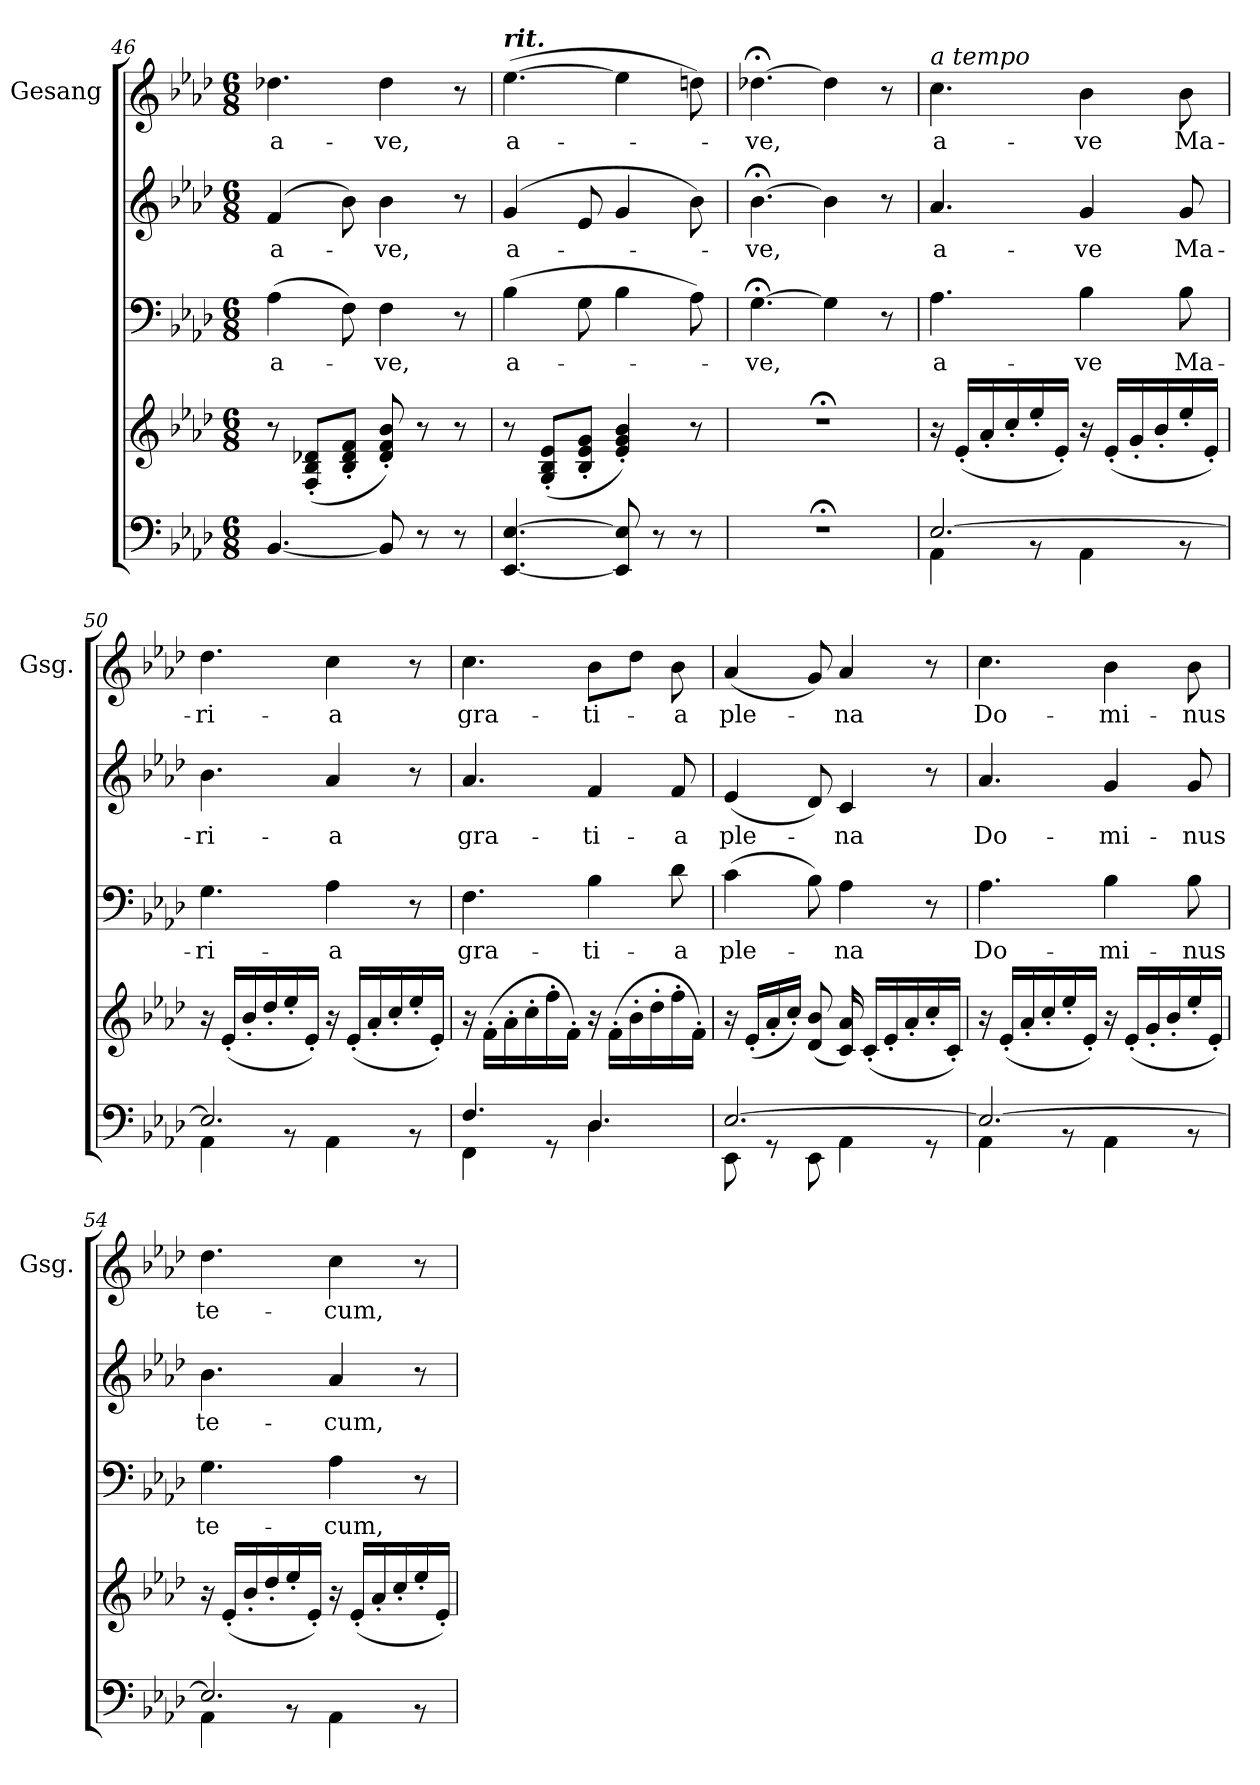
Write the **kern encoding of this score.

**kern	**kern	**kern	**text	**kern	**text	**kern	**text
*part4	*part4	*part3	*part3	*part2	*part2	*part1	*part1
*staff5	*staff4	*staff3	*staff3	*staff2	*staff2	*staff1	*staff1
*	*	*	*	*	*	*I"Gesang	*
*	*	*	*	*	*	*I'Gsg.	*
!!LO:LB:g=z
*clefF4	*clefG2	*clefF4	*	*clefG2	*	*clefG2	*
*k[b-e-a-d-]	*k[b-e-a-d-]	*k[b-e-a-d-]	*	*k[b-e-a-d-]	*	*k[b-e-a-d-]	*
*A-:	*A-:	*A-:	*	*A-:	*	*A-:	*
*M6/8	*M6/8	*M6/8	*	*M6/8	*	*M6/8	*
=46	=46	=46	=46	=46	=46	=46	=46
!	!	!	!LO:LY:b	!	!LO:LY:b	!	!LO:LY:b
[4.BB-/	8r	(>4A-\	a-	(4f/	a-	4.dd-X\	a-
.	(<8F/'< 8B-/'< 8d-X/'<L	.	.	.	.	.	.
.	8B-/'< 8d-/'< 8f/'<J	8F\)	.	8b-\)	.	.	.
!	!	!	!LO:LY:b	!	!LO:LY:b	!	!LO:LY:b
8BB-/]	8d-/'< 8f/'< 8b-/'<)	4F\	-ve,	4b-\	-ve,	4dd-\	-ve,
8r	8r	.	.	.	.	.	.
8r	8r	8r	.	8r	.	8r	.
=47	=47	=47	=47	=47	=47	=47	=47
!	!	!	!	!	!	!LO:TX:a:Bi:t=rit.	!
!	!	!	!LO:LY:b	!	!LO:LY:b	!	!LO:LY:b
[4.EE-/ [4.E-/	8r	(>4B-\	a-	(4g/	a-	(>[4.ee-\	a-
.	(<8G/'< 8B-/'< 8e-/'<L	.	.	.	.	.	.
.	8B-/'< 8e-/'< 8g/'<J	8G\	.	8e-/	.	.	.
8EE-/] 8E-/]	4e-/'< 4g/'< 4b-/'<)	4B-\	.	4g/	.	4ee-\]	.
8r	.	.	.	.	.	.	.
8r	8r	8A-\)	.	8b-\)	.	8ddn\)	.
=48	=48	=48	=48	=48	=48	=48	=48
!LO:N:vis=1	!LO:N:vis=1	!	!LO:LY:b	!	!LO:LY:b	!	!LO:LY:b
2.r;<	2.r;<	[4.G;<\	-ve,	[4.b-;<\	-ve,	[4.dd-X;<\	-ve,
.	.	4G\]	.	4b-\]	.	4dd-\]	.
.	.	8r	.	8r	.	8r	.
=49	=49	=49	=49	=49	=49	=49	=49
*^	*	*	*	*	*	*	*
!	!	!	!	!	!	!	!LO:TX:a:i:t=a tempo	!
!	!	!	!	!LO:LY:b	!	!LO:LY:b	!	!LO:LY:b
[>2.E-/	4AA-\	16r	4.A-\	a-	4.a-/	a-	4.cc\	a-
.	.	(<16e-'</LL	.	.	.	.	.	.
.	.	16a-'</	.	.	.	.	.	.
.	.	16cc'</	.	.	.	.	.	.
.	8rAA	16ee-'</	.	.	.	.	.	.
.	.	16e-'</JJ)	.	.	.	.	.	.
!	!	!	!	!LO:LY:b	!	!LO:LY:b	!	!LO:LY:b
.	4AA-\	16r	4B-\	-ve	4g/	-ve	4b-\	-ve
.	.	(<16e-'</LL	.	.	.	.	.	.
.	.	16g'</	.	.	.	.	.	.
.	.	16b-'</	.	.	.	.	.	.
!	!	!	!	!LO:LY:b	!	!LO:LY:b	!	!LO:LY:b
.	8rAA	16ee-'</	8B-\	Ma-	8g/	Ma-	8b-\	Ma-
.	.	16e-'</JJ)	.	.	.	.	.	.
=50	=50	=50	=50	=50	=50	=50	=50	=50
!	!	!	!	!LO:LY:b	!	!LO:LY:b	!	!LO:LY:b
2.E-/]	4AA-\	16r	4.G\	-ri-	4.b-\	-ri-	4.dd-\	-ri-
.	.	(<16e-'</LL	.	.	.	.	.	.
.	.	16b-'</	.	.	.	.	.	.
.	.	16dd-'</	.	.	.	.	.	.
.	8rAA	16ee-'</	.	.	.	.	.	.
.	.	16e-'</JJ)	.	.	.	.	.	.
!	!	!	!	!LO:LY:b	!	!LO:LY:b	!	!LO:LY:b
.	4AA-\	16r	4A-\	-a	4a-/	-a	4cc\	-a
.	.	(<16e-'</LL	.	.	.	.	.	.
.	.	16a-'</	.	.	.	.	.	.
.	.	16cc'</	.	.	.	.	.	.
.	8rAA	16ee-'</	8r	.	8r	.	8r	.
.	.	16e-'</JJ)	.	.	.	.	.	.
!!LO:LB:g=z
=51	=51	=51	=51	=51	=51	=51	=51	=51
!	!	!	!	!LO:LY:b	!	!LO:LY:b	!	!LO:LY:b
4.F/	4FF\	16r	4.F\	gra-	4.a-/	gra-	4.cc\	gra-
.	.	(>16f'>\LL	.	.	.	.	.	.
.	.	16a-'>\	.	.	.	.	.	.
.	.	16cc'>\	.	.	.	.	.	.
.	8rFF	16ff'>\	.	.	.	.	.	.
.	.	16f'>\JJ)	.	.	.	.	.	.
!	!	!	!	!LO:LY:b	!	!LO:LY:b	!	!LO:LY:b
4.D-/	4.D-\	16r	4B-\	-ti-	4f/	-ti-	8b-\L	-ti-
.	.	(>16f'>\LL	.	.	.	.	.	.
.	.	16b-'>\	.	.	.	.	8dd-\J	.
.	.	16dd-'>\	.	.	.	.	.	.
!	!	!	!	!LO:LY:b	!	!LO:LY:b	!	!LO:LY:b
.	.	16ff'>\	8d-\	-a	8f/	-a	8b-\	-a
.	.	16f'>\JJ)	.	.	.	.	.	.
=52	=52	=52	=52	=52	=52	=52	=52	=52
!	!	!	!	!LO:LY:b	!	!LO:LY:b	!	!LO:LY:b
[>2.E-/	8EE-\	16r	(>4c\	ple-	(<4e-/	ple-	(<4a-/	ple-
.	.	(<16e-'</LL	.	.	.	.	.	.
.	8rFF	16a-'</	.	.	.	.	.	.
.	.	16cc'</JJ)	.	.	.	.	.	.
.	8EE-\	(<8d-/ 8b-/	8B-\)	.	8d-/)	.	8g/)	.
!	!	!	!	!LO:LY:b	!	!LO:LY:b	!	!LO:LY:b
.	4AA-\	16c/ 16a-/)	4A-\	-na	4c/	-na	4a-/	-na
.	.	(<16c'</LL	.	.	.	.	.	.
.	.	16e-'</	.	.	.	.	.	.
.	.	16a-'</	.	.	.	.	.	.
.	8rGG	16cc'</	8r	.	8r	.	8r	.
.	.	16c'</JJ)	.	.	.	.	.	.
=53	=53	=53	=53	=53	=53	=53	=53	=53
!	!	!	!	!LO:LY:b	!	!LO:LY:b	!	!LO:LY:b
2.E-/_	4AA-\	16r	4.A-\	Do-	4.a-/	Do-	4.cc\	Do-
.	.	(<16e-'</LL	.	.	.	.	.	.
.	.	16a-'</	.	.	.	.	.	.
.	.	16cc'</	.	.	.	.	.	.
.	8rAA	16ee-'</	.	.	.	.	.	.
.	.	16e-'</JJ)	.	.	.	.	.	.
!	!	!	!	!LO:LY:b	!	!LO:LY:b	!	!LO:LY:b
.	4AA-\	16r	4B-\	-mi-	4g/	-mi-	4b-\	-mi-
.	.	(<16e-'</LL	.	.	.	.	.	.
.	.	16g'</	.	.	.	.	.	.
.	.	16b-'</	.	.	.	.	.	.
!	!	!	!	!LO:LY:b	!	!LO:LY:b	!	!LO:LY:b
.	8rAA	16ee-'</	8B-\	-nus	8g/	-nus	8b-\	-nus
.	.	16e-'</JJ)	.	.	.	.	.	.
=54	=54	=54	=54	=54	=54	=54	=54	=54
!	!	!	!	!LO:LY:b	!	!LO:LY:b	!	!LO:LY:b
2.E-/]	4AA-\	16r	4.G\	te-	4.b-\	te-	4.dd-\	te-
.	.	(<16e-'</LL	.	.	.	.	.	.
.	.	16b-'</	.	.	.	.	.	.
.	.	16dd-'</	.	.	.	.	.	.
.	8rAA	16ee-'</	.	.	.	.	.	.
.	.	16e-'</JJ)	.	.	.	.	.	.
!	!	!	!	!LO:LY:b	!	!LO:LY:b	!	!LO:LY:b
.	4AA-\	16r	4A-\	-cum,	4a-/	-cum,	4cc\	-cum,
.	.	(<16e-'</LL	.	.	.	.	.	.
.	.	16a-'</	.	.	.	.	.	.
.	.	16cc'</	.	.	.	.	.	.
.	8rAA	16ee-'</	8r	.	8r	.	8r	.
.	.	16e-'</JJ)	.	.	.	.	.	.
*v	*v	*	*	*	*	*	*	*
=	=	=	=	=	=	=	=
*-	*-	*-	*-	*-	*-	*-	*-
